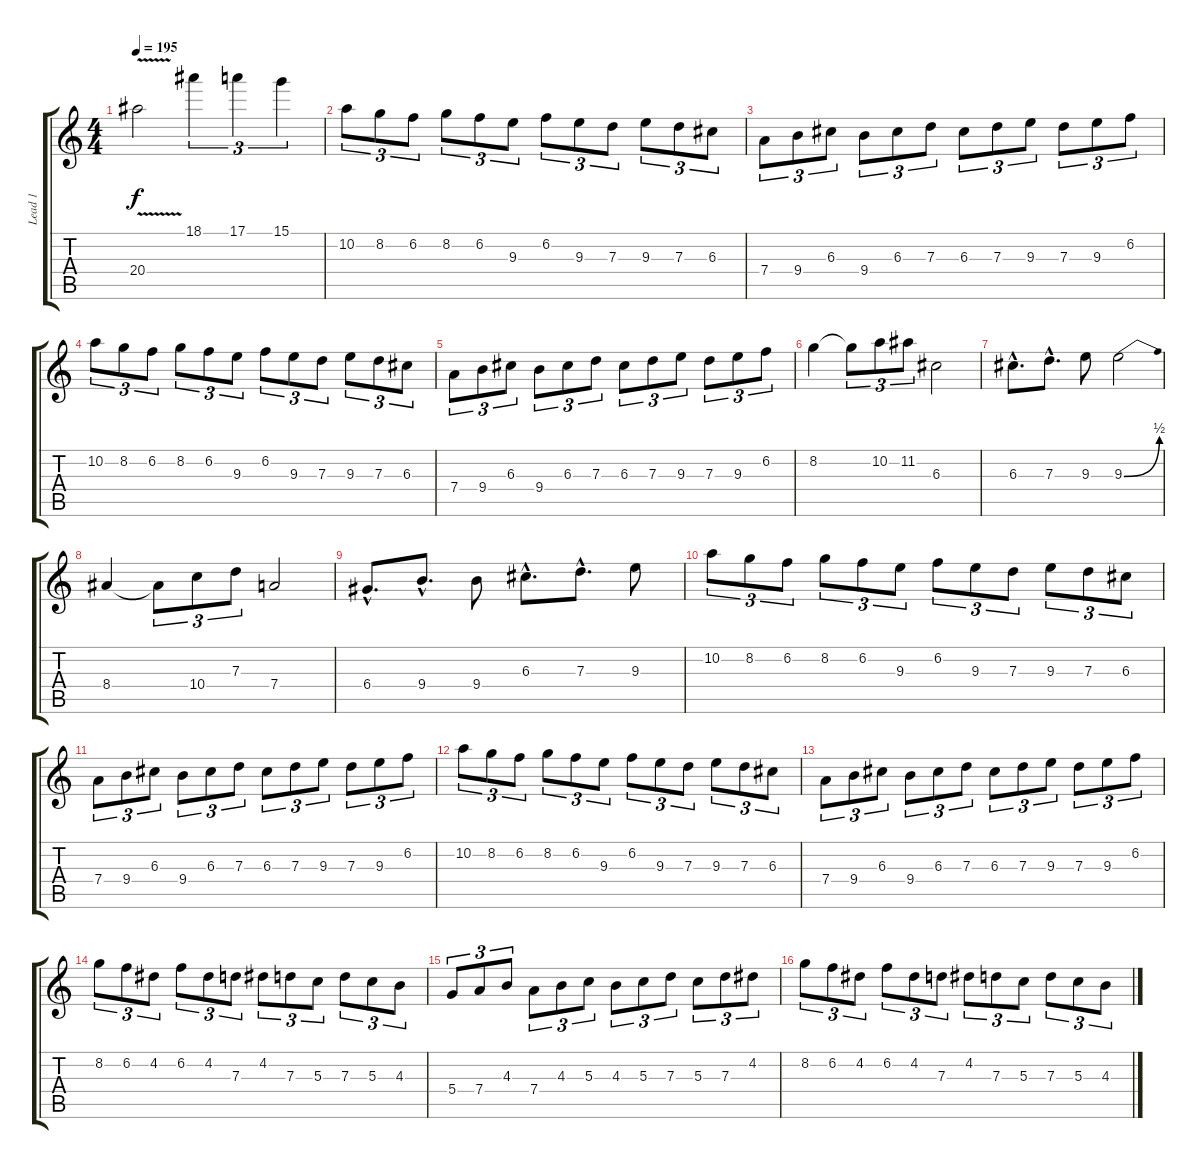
\track ("Lead 1" "Lead 1") {instrument overdrivenguitar}
\staff {score tabs}
\tuning (E4 B3 G3 D3 A2 E2) {hide}
\ts (4 4)
\tempo 195
\clef g2
\ks aminor
20.4{v}.2{dy f} 18.1.4{tu (3 2)} 17.1.4{tu (3 2)} 15.1.4{tu (3 2)} |
\section ("" "")
10.2.8{tu (3 2)} 8.2.8{tu (3 2)} 6.2.8{tu (3 2)} 8.2.8{tu (3 2)} 6.2.8{tu (3 2)} 9.3.8{tu (3 2)} 6.2.8{tu (3 2)} 9.3.8{tu (3 2)} 7.3.8{tu (3 2)} 9.3.8{tu (3 2)} 7.3.8{tu (3 2)} 6.3.8{tu (3 2)} |
7.4.8{tu (3 2)} 9.4.8{tu (3 2)} 6.3.8{tu (3 2)} 9.4.8{tu (3 2)} 6.3.8{tu (3 2)} 7.3.8{tu (3 2)} 6.3.8{tu (3 2)} 7.3.8{tu (3 2)} 9.3.8{tu (3 2)} 7.3.8{tu (3 2)} 9.3.8{tu (3 2)} 6.2.8{tu (3 2)} |
10.2.8{tu (3 2)} 8.2.8{tu (3 2)} 6.2.8{tu (3 2)} 8.2.8{tu (3 2)} 6.2.8{tu (3 2)} 9.3.8{tu (3 2)} 6.2.8{tu (3 2)} 9.3.8{tu (3 2)} 7.3.8{tu (3 2)} 9.3.8{tu (3 2)} 7.3.8{tu (3 2)} 6.3.8{tu (3 2)} |
7.4.8{tu (3 2)} 9.4.8{tu (3 2)} 6.3.8{tu (3 2)} 9.4.8{tu (3 2)} 6.3.8{tu (3 2)} 7.3.8{tu (3 2)} 6.3.8{tu (3 2)} 7.3.8{tu (3 2)} 9.3.8{tu (3 2)} 7.3.8{tu (3 2)} 9.3.8{tu (3 2)} 6.2.8{tu (3 2)} |
8.2.4 8.2{t}.8{tu (3 2)} 10.2.8{tu (3 2)} 11.2.8{tu (3 2)} 6.3.2 |
6.3{hac}.8{d} 7.3{hac}.8{d} 9.3.8 9.3{be (bend 0 0 60 2)}.2 |
8.4.4 8.4{t}.8{tu (3 2)} 10.4.8{tu (3 2)} 7.3.8{tu (3 2)} 7.4.2 |
6.4{hac}.8{d} 9.4{hac}.8{d} 9.4.8 6.3{hac}.8{d} 7.3{hac}.8{d} 9.3.8 |
\section ("" "")
10.2.8{tu (3 2)} 8.2.8{tu (3 2)} 6.2.8{tu (3 2)} 8.2.8{tu (3 2)} 6.2.8{tu (3 2)} 9.3.8{tu (3 2)} 6.2.8{tu (3 2)} 9.3.8{tu (3 2)} 7.3.8{tu (3 2)} 9.3.8{tu (3 2)} 7.3.8{tu (3 2)} 6.3.8{tu (3 2)} |
7.4.8{tu (3 2)} 9.4.8{tu (3 2)} 6.3.8{tu (3 2)} 9.4.8{tu (3 2)} 6.3.8{tu (3 2)} 7.3.8{tu (3 2)} 6.3.8{tu (3 2)} 7.3.8{tu (3 2)} 9.3.8{tu (3 2)} 7.3.8{tu (3 2)} 9.3.8{tu (3 2)} 6.2.8{tu (3 2)} |
10.2.8{tu (3 2)} 8.2.8{tu (3 2)} 6.2.8{tu (3 2)} 8.2.8{tu (3 2)} 6.2.8{tu (3 2)} 9.3.8{tu (3 2)} 6.2.8{tu (3 2)} 9.3.8{tu (3 2)} 7.3.8{tu (3 2)} 9.3.8{tu (3 2)} 7.3.8{tu (3 2)} 6.3.8{tu (3 2)} |
7.4.8{tu (3 2)} 9.4.8{tu (3 2)} 6.3.8{tu (3 2)} 9.4.8{tu (3 2)} 6.3.8{tu (3 2)} 7.3.8{tu (3 2)} 6.3.8{tu (3 2)} 7.3.8{tu (3 2)} 9.3.8{tu (3 2)} 7.3.8{tu (3 2)} 9.3.8{tu (3 2)} 6.2.8{tu (3 2)} |
8.2.8{tu (3 2)} 6.2.8{tu (3 2)} 4.2.8{tu (3 2)} 6.2.8{tu (3 2)} 4.2.8{tu (3 2)} 7.3.8{tu (3 2)} 4.2.8{tu (3 2)} 7.3.8{tu (3 2)} 5.3.8{tu (3 2)} 7.3.8{tu (3 2)} 5.3.8{tu (3 2)} 4.3.8{tu (3 2)} |
5.4.8{tu (3 2)} 7.4.8{tu (3 2)} 4.3.8{tu (3 2)} 7.4.8{tu (3 2)} 4.3.8{tu (3 2)} 5.3.8{tu (3 2)} 4.3.8{tu (3 2)} 5.3.8{tu (3 2)} 7.3.8{tu (3 2)} 5.3.8{tu (3 2)} 7.3.8{tu (3 2)} 4.2.8{tu (3 2)} |
8.2.8{tu (3 2)} 6.2.8{tu (3 2)} 4.2.8{tu (3 2)} 6.2.8{tu (3 2)} 4.2.8{tu (3 2)} 7.3.8{tu (3 2)} 4.2.8{tu (3 2)} 7.3.8{tu (3 2)} 5.3.8{tu (3 2)} 7.3.8{tu (3 2)} 5.3.8{tu (3 2)} 4.3.8{tu (3 2)}
